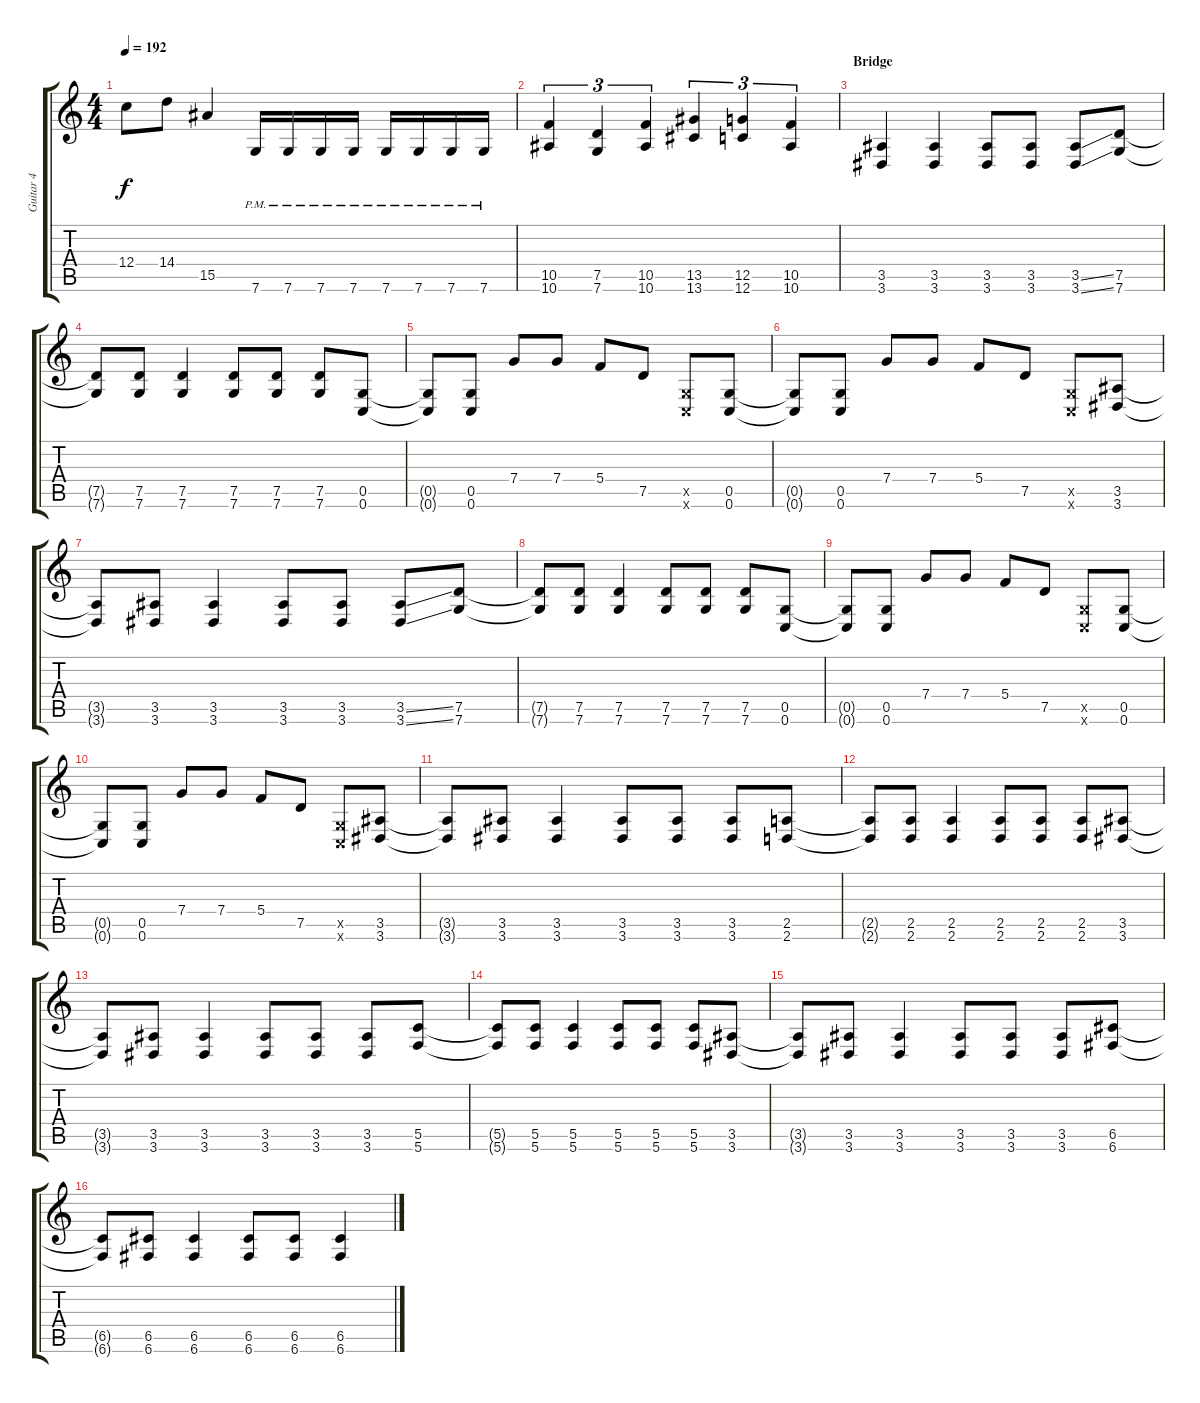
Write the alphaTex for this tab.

\track ("Guitar 4" "Guitar 4") {instrument distortionguitar}
\staff {score tabs}
\tuning (D4 A3 F3 C3 G2 C2) {hide}
\ts (4 4)
\tempo 192
\clef g2
\ks c
12.4{t}.8{dy f} 14.4.8 15.5.4 7.6{pm}.16 7.6{pm}.16 7.6{pm}.16 7.6{pm}.16 7.6{pm}.16 7.6{pm}.16 7.6{pm}.16 7.6{pm}.16 |
(10.5 10.6).4{tu (3 2)} (7.5 7.6).4{tu (3 2)} (10.5 10.6).4{tu (3 2)} (13.5 13.6).4{tu (3 2)} (12.5 12.6).4{tu (3 2)} (10.5 10.6).4{tu (3 2)} |
\section ("" "Bridge")
(3.5 3.6).4 (3.5 3.6).4 (3.5 3.6).8 (3.5 3.6).8 (3.5{ss} 3.6{ss}).8 (7.5 7.6).8 |
(7.5{t} 7.6{t}).8 (7.5 7.6).8 (7.5 7.6).4 (7.5 7.6).8 (7.5 7.6).8 (7.5 7.6).8 (0.5 0.6).8 |
(0.5{t} 0.6{t}).8 (0.5 0.6).8 7.4.8 7.4.8 5.4.8 7.5.8 (0.5{x} 0.6{x}).8 (0.5 0.6).8 |
(0.5{t} 0.6{t}).8 (0.5 0.6).8 7.4.8 7.4.8 5.4.8 7.5.8 (0.5{x} 0.6{x}).8 (3.5 3.6).8 |
(3.5{t} 3.6{t}).8 (3.5 3.6).8 (3.5 3.6).4 (3.5 3.6).8 (3.5 3.6).8 (3.5{ss} 3.6{ss}).8 (7.5 7.6).8 |
(7.5{t} 7.6{t}).8 (7.5 7.6).8 (7.5 7.6).4 (7.5 7.6).8 (7.5 7.6).8 (7.5 7.6).8 (0.5 0.6).8 |
(0.5{t} 0.6{t}).8 (0.5 0.6).8 7.4.8 7.4.8 5.4.8 7.5.8 (0.5{x} 0.6{x}).8 (0.5 0.6).8 |
(0.5{t} 0.6{t}).8 (0.5 0.6).8 7.4.8 7.4.8 5.4.8 7.5.8 (0.5{x} 0.6{x}).8 (3.5 3.6).8 |
(3.5{t} 3.6{t}).8 (3.5 3.6).8 (3.5 3.6).4 (3.5 3.6).8 (3.5 3.6).8 (3.5 3.6).8 (2.5 2.6).8 |
(2.5{t} 2.6{t}).8 (2.5 2.6).8 (2.5 2.6).4 (2.5 2.6).8 (2.5 2.6).8 (2.5 2.6).8 (3.5 3.6).8 |
(3.5{t} 3.6{t}).8 (3.5 3.6).8 (3.5 3.6).4 (3.5 3.6).8 (3.5 3.6).8 (3.5 3.6).8 (5.5 5.6).8 |
(5.5{t} 5.6{t}).8 (5.5 5.6).8 (5.5 5.6).4 (5.5 5.6).8 (5.5 5.6).8 (5.5 5.6).8 (3.5 3.6).8 |
(3.5{t} 3.6{t}).8 (3.5 3.6).8 (3.5 3.6).4 (3.5 3.6).8 (3.5 3.6).8 (3.5 3.6).8 (6.5 6.6).8 |
(6.5{t} 6.6{t}).8 (6.5 6.6).8 (6.5 6.6).4 (6.5 6.6).8 (6.5 6.6).8 (6.5 6.6).4
